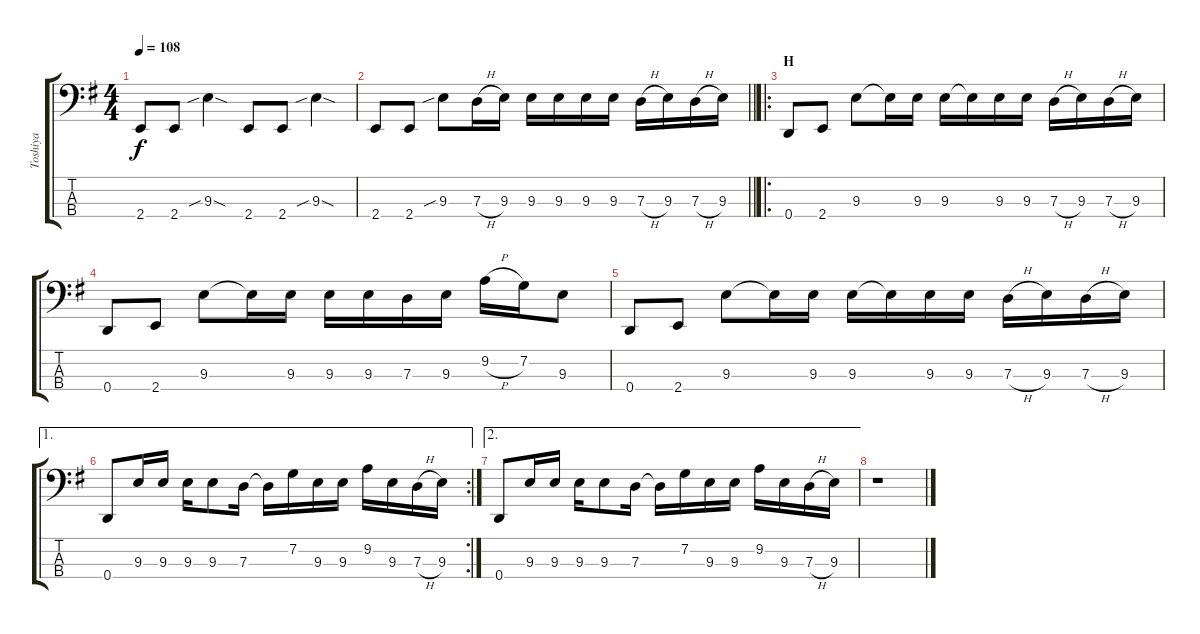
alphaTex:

\track ("Toshiya" "Toshiya") {instrument electricbasspick}
\staff {score tabs}
\tuning (F2 C2 G1 D1) {hide}
\ts (4 4)
\tempo 108
\clef f4
\ks eminor
2.4.8{dy f} 2.4.8 9.3{sib sod}.4 2.4.8 2.4.8 9.3{sib sod}.4 |
\barLineRight lightlight
2.4.8 2.4.8 9.3{sib}.8 7.3{h}.16 9.3.16 9.3.16 9.3.16 9.3.16 9.3.16 7.3{h}.16 9.3.16 7.3{h}.16 9.3.16 |
\ro
\section ("" "H")
0.4.8 2.4.8 9.3.8 9.3{t}.16 9.3.16 9.3.16 9.3{t}.16 9.3.16 9.3.16 7.3{h}.16 9.3.16 7.3{h}.16 9.3.16 |
0.4.8 2.4.8 9.3.8 9.3{t}.16 9.3.16 9.3.16 9.3.16 7.3.16 9.3.16 9.2{h}.16 7.2.16 9.3.8 |
0.4.8 2.4.8 9.3.8 9.3{t}.16 9.3.16 9.3.16 9.3{t}.16 9.3.16 9.3.16 7.3{h}.16 9.3.16 7.3{h}.16 9.3.16 |
\ae 1
\rc 2
0.4.8 9.3.16 9.3.16 9.3.16 9.3.8 7.3.16 7.3{t}.16 7.2.16 9.3.16 9.3.16 9.2.16 9.3.16 7.3{h}.16 9.3.16 |
\ae 2
0.4.8 9.3.16 9.3.16 9.3.16 9.3.8 7.3.16 7.3{t}.16 7.2.16 9.3.16 9.3.16 9.2.16 9.3.16 7.3{h}.16 9.3.16 |
r.1
